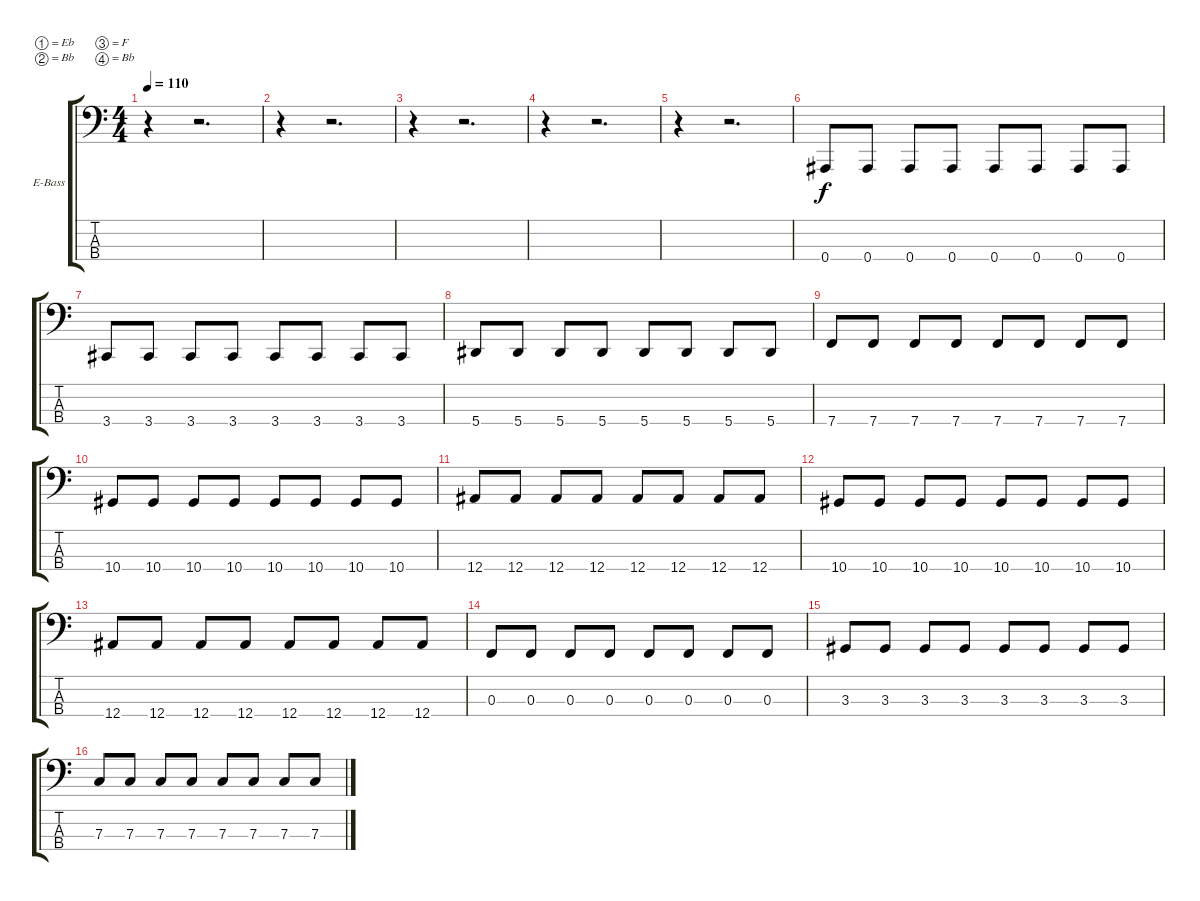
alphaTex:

\defaultSystemsLayout 4
\bracketExtendMode groupsimilarinstruments
\firstSystemTrackNameOrientation horizontal
\otherSystemsTrackNameOrientation horizontal
\track ("Electric Bass" "E-Bass") {instrument electricbassfinger}
\staff {score tabs}
\tuning (Eb2 Bb1 F1 Bb0)
\ts (4 4)
\tempo 110
\clef f4
\scale
0.333333
\ks c
r.4{dy f} r.2{d} |
\scale
0.333333 r.4 r.2{d} |
\scale
0.333333 r.4 r.2{d} |
\scale
0.333333 r.4 r.2{d} |
\scale
0.333333 r.4 r.2{d} |
\scale
0.333333 0.4.8 0.4.8 0.4.8 0.4.8 0.4.8 0.4.8 0.4.8 0.4.8 |
\scale
0.333333 3.4.8 3.4.8 3.4.8 3.4.8 3.4.8 3.4.8 3.4.8 3.4.8 |
\scale
0.333333 5.4.8 5.4.8 5.4.8 5.4.8 5.4.8 5.4.8 5.4.8 5.4.8 |
\scale
0.333333 7.4.8 7.4.8 7.4.8 7.4.8 7.4.8 7.4.8 7.4.8 7.4.8 |
\scale
0.333333 10.4.8 10.4.8 10.4.8 10.4.8 10.4.8 10.4.8 10.4.8 10.4.8 |
\scale
0.333333 12.4.8 12.4.8 12.4.8 12.4.8 12.4.8 12.4.8 12.4.8 12.4.8 |
\scale
0.333333 10.4.8 10.4.8 10.4.8 10.4.8 10.4.8 10.4.8 10.4.8 10.4.8 |
\scale
0.333333 12.4.8 12.4.8 12.4.8 12.4.8 12.4.8 12.4.8 12.4.8 12.4.8 |
\scale
0.333333 0.3.8 0.3.8 0.3.8 0.3.8 0.3.8 0.3.8 0.3.8 0.3.8 |
\scale
0.333333 3.3.8 3.3.8 3.3.8 3.3.8 3.3.8 3.3.8 3.3.8 3.3.8 |
\scale
0.333333 7.3.8 7.3.8 7.3.8 7.3.8 7.3.8 7.3.8 7.3.8 7.3.8
